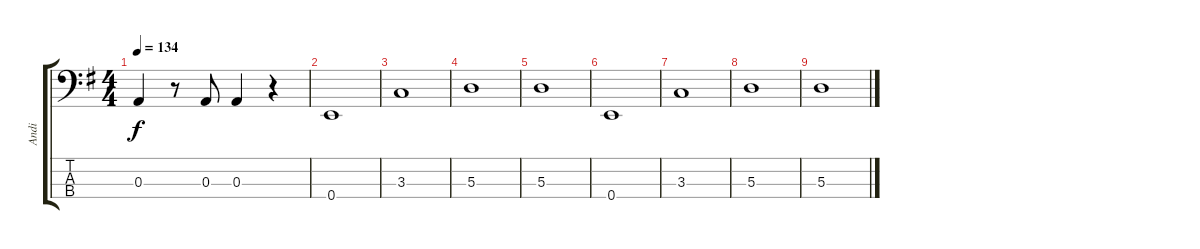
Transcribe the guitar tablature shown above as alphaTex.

\track ("Andi" "Andi") {instrument electricbassfinger}
\staff {score tabs}
\tuning (G2 D2 A1 E1) {hide}
\ts (4 4)
\tempo 134
\clef f4
\ks g
0.3.4{dy f} r.8 0.3.8 0.3.4 r.4 |
0.4.1 |
3.3.1 |
5.3.1 |
5.3.1 |
0.4.1 |
3.3.1 |
5.3.1 |
5.3.1
